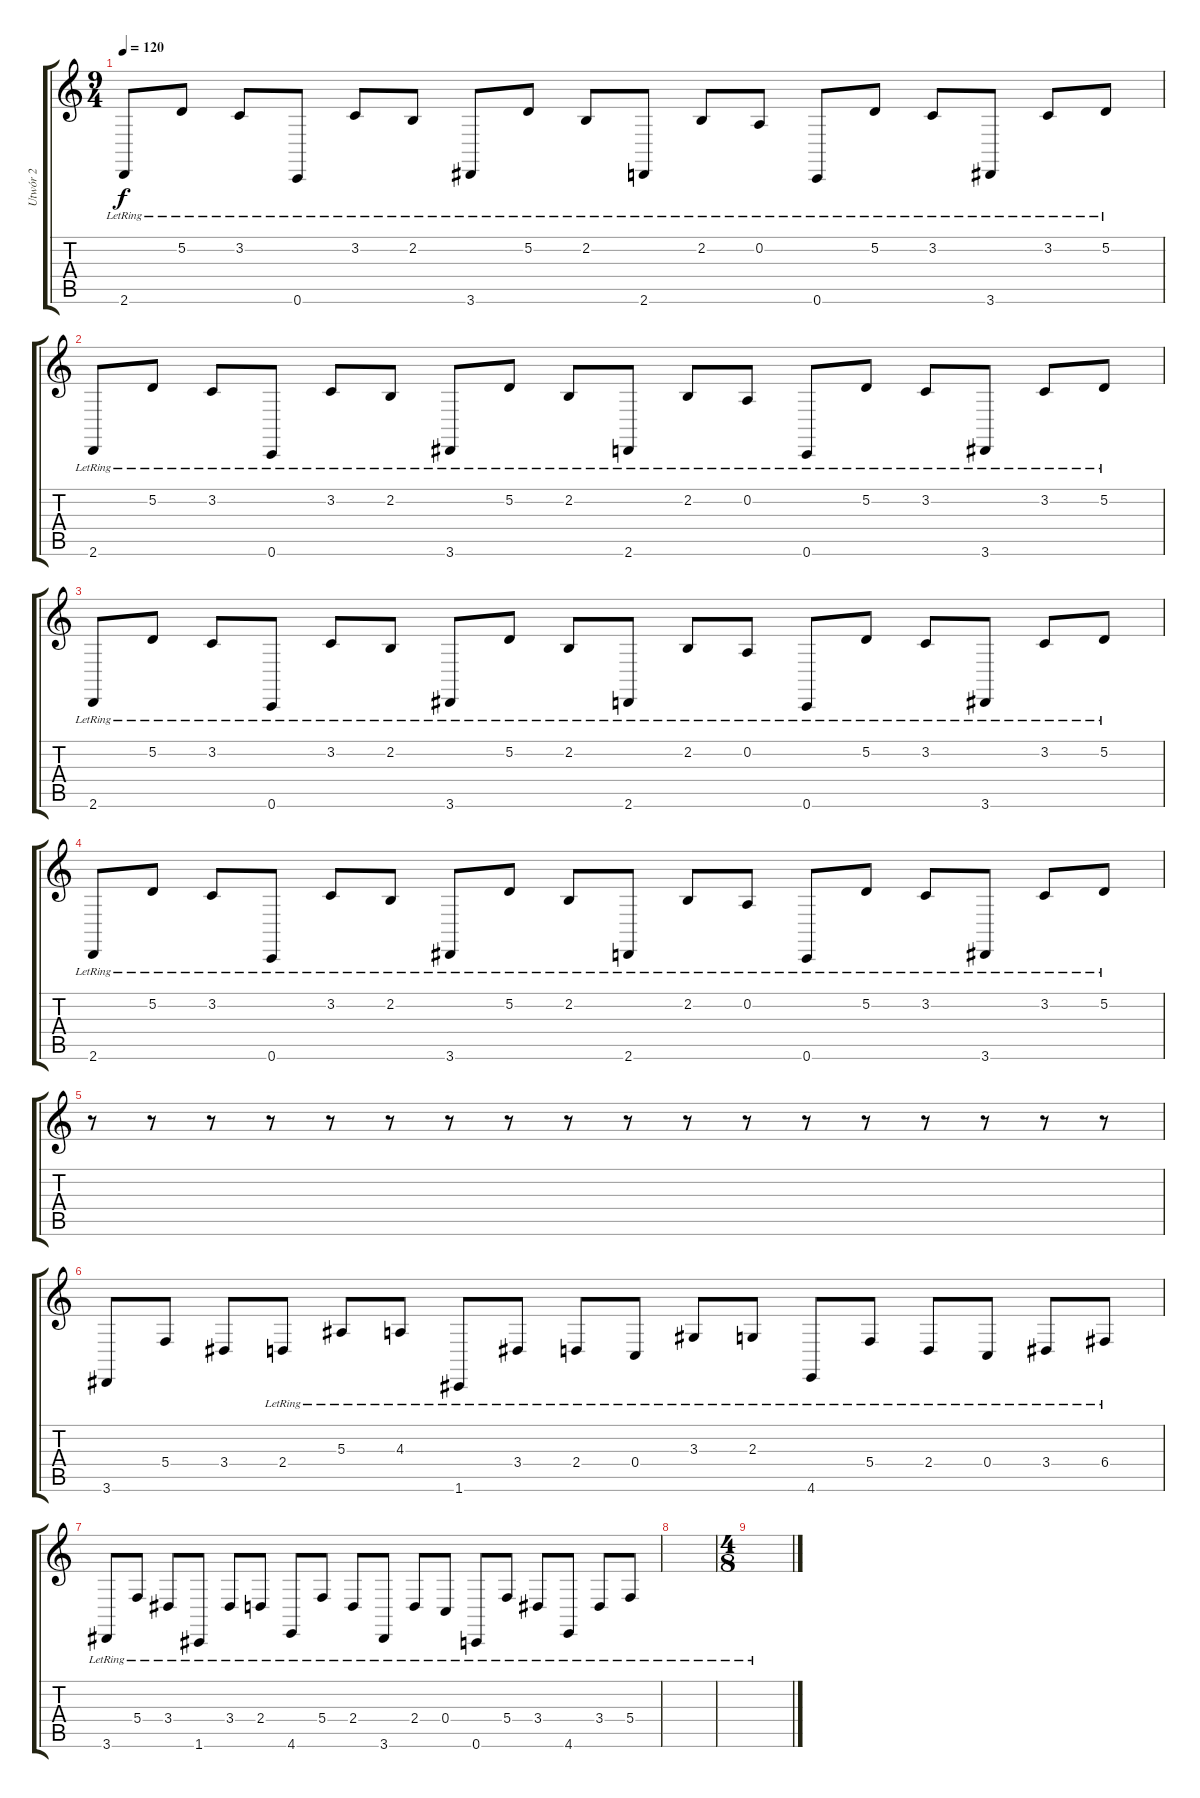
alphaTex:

\track ("Utwór 2" "Utwór 2") {instrument acousticgrandpiano}
\staff {score tabs}
\tuning (D4 A3 F3 C3 G2 C2) {hide}
\ts (9 4)
\tempo 120
\clef g2
\ks c
2.6{lr}.8{dy f instrument acousticgrandpiano} 5.2{lr}.8 3.2{lr}.8 0.6{lr}.8 3.2{lr}.8 2.2{lr}.8 3.6{lr}.8 5.2{lr}.8 2.2{lr}.8 2.6{lr}.8 2.2{lr}.8 0.2{lr}.8 0.6{lr}.8 5.2{lr}.8 3.2{lr}.8 3.6{lr}.8 3.2{lr}.8 5.2{lr}.8 |
2.6{lr}.8 5.2{lr}.8 3.2{lr}.8 0.6{lr}.8 3.2{lr}.8 2.2{lr}.8 3.6{lr}.8 5.2{lr}.8 2.2{lr}.8 2.6{lr}.8 2.2{lr}.8 0.2{lr}.8 0.6{lr}.8 5.2{lr}.8 3.2{lr}.8 3.6{lr}.8 3.2{lr}.8 5.2{lr}.8 |
2.6{lr}.8 5.2{lr}.8 3.2{lr}.8 0.6{lr}.8 3.2{lr}.8 2.2{lr}.8 3.6{lr}.8 5.2{lr}.8 2.2{lr}.8 2.6{lr}.8 2.2{lr}.8 0.2{lr}.8 0.6{lr}.8 5.2{lr}.8 3.2{lr}.8 3.6{lr}.8 3.2{lr}.8 5.2{lr}.8 |
2.6{lr}.8 5.2{lr}.8 3.2{lr}.8 0.6{lr}.8 3.2{lr}.8 2.2{lr}.8 3.6{lr}.8 5.2{lr}.8 2.2{lr}.8 2.6{lr}.8 2.2{lr}.8 0.2{lr}.8 0.6{lr}.8 5.2{lr}.8 3.2{lr}.8 3.6{lr}.8 3.2{lr}.8 5.2{lr}.8 |
r.8 r.8 r.8 r.8 r.8 r.8 r.8 r.8 r.8 r.8 r.8 r.8 r.8 r.8 r.8 r.8 r.8 r.8 |
3.6.8 5.4.8 3.4.8 2.4{lr}.8 5.3{lr}.8 4.3{lr}.8 1.6{lr}.8 3.4{lr}.8 2.4{lr}.8 0.4{lr}.8 3.3{lr}.8 2.3{lr}.8 4.6{lr}.8 5.4{lr}.8 2.4{lr}.8 0.4{lr}.8 3.4{lr}.8 6.4{lr}.8 |
3.6{lr}.8 5.4{lr}.8 3.4{lr}.8 1.6{lr}.8 3.4{lr}.8 2.4{lr}.8 4.6{lr}.8 5.4{lr}.8 2.4{lr}.8 3.6{lr}.8 2.4{lr}.8 0.4{lr}.8 0.6{lr}.8 5.4{lr}.8 3.4{lr}.8 4.6{lr}.8 3.4{lr}.8 5.4{lr}.8 |
|
\ts (4 8)
